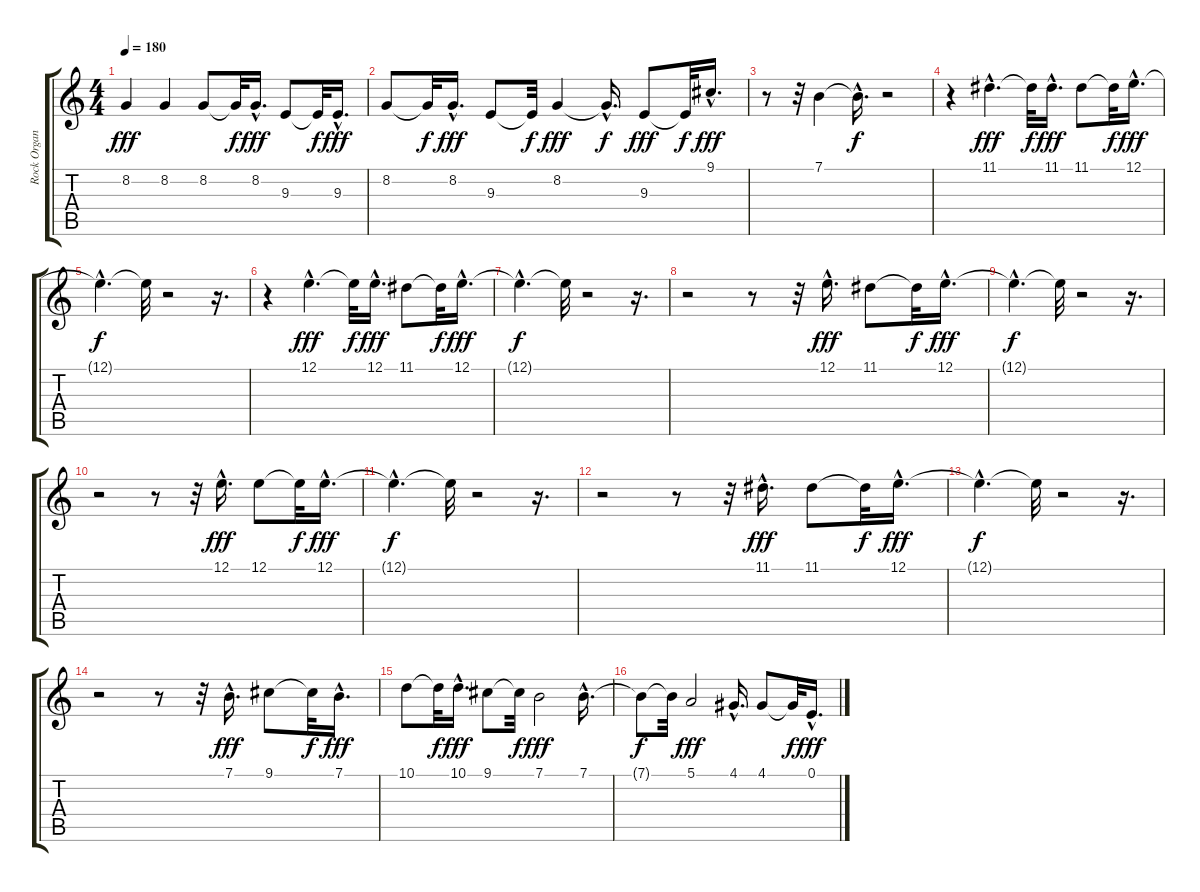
\track ("Rock Organ Lead" "Rock Organ") {instrument rockorgan}
\staff {score tabs}
\tuning (E4 B3 G3 D3 A2 E2) {hide}
\ts (4 4)
\tempo 180
\clef g2
\ks c
8.2.4{dy fff} 8.2.4 8.2.8 8.2{t}.32{dy f} 8.2{hac}.16{d dy fff} 9.3.8 9.3{t}.32{dy f} 9.3{hac}.16{d dy fff} |
8.2.8 8.2{t}.32{dy f} 8.2{hac}.16{d dy fff} 9.3.8 9.3{t}.32{dy f} 8.2.4{dy fff} 8.2{hac t}.16{d dy f} 9.3.8{dy fff} 9.3{t}.32{dy f} 9.1{hac}.16{d dy fff} |
r.8 r.32 7.1.4 7.1{hac t}.16{d dy f} r.2 |
r.4 11.1{hac}.4{d dy fff} 11.1{t}.32{dy f} 11.1{hac}.16{d dy fff} 11.1.8 11.1{t}.32{dy f} 12.1{hac}.16{d dy fff} |
12.1{hac t}.4{d dy f} 12.1{t}.32 r.2 r.16{d} |
r.4 12.1{hac}.4{d dy fff} 12.1{t}.32{dy f} 12.1{hac}.16{d dy fff} 11.1.8 11.1{t}.32{dy f} 12.1{hac}.16{d dy fff} |
12.1{hac t}.4{d dy f} 12.1{t}.32 r.2 r.16{d} |
r.2 r.8 r.32 12.1{hac}.16{d dy fff} 11.1.8 11.1{t}.32{dy f} 12.1{hac}.16{d dy fff} |
12.1{hac t}.4{d dy f} 12.1{t}.32 r.2 r.16{d} |
r.2 r.8 r.32 12.1{hac}.16{d dy fff} 12.1.8 12.1{t}.32{dy f} 12.1{hac}.16{d dy fff} |
12.1{hac t}.4{d dy f} 12.1{t}.32 r.2 r.16{d} |
r.2 r.8 r.32 11.1{hac}.16{d dy fff} 11.1.8 11.1{t}.32{dy f} 12.1{hac}.16{d dy fff} |
12.1{hac t}.4{d dy f} 12.1{t}.32 r.2 r.16{d} |
r.2 r.8 r.32 7.1{hac}.16{d dy fff} 9.1.8 9.1{t}.32{dy f} 7.1{hac}.16{d dy fff} |
10.1.8 10.1{t}.32{dy f} 10.1{hac}.16{d dy fff} 9.1.8 9.1{t}.32{dy f} 7.1.2{dy fff} 7.1{hac}.16{d} |
7.1{t}.8{dy f} 7.1{t}.32 5.1.2{dy fff} 4.1{hac}.16{d} 4.1.8 4.1{t}.32{dy f} 0.1{hac}.16{d dy fff}
